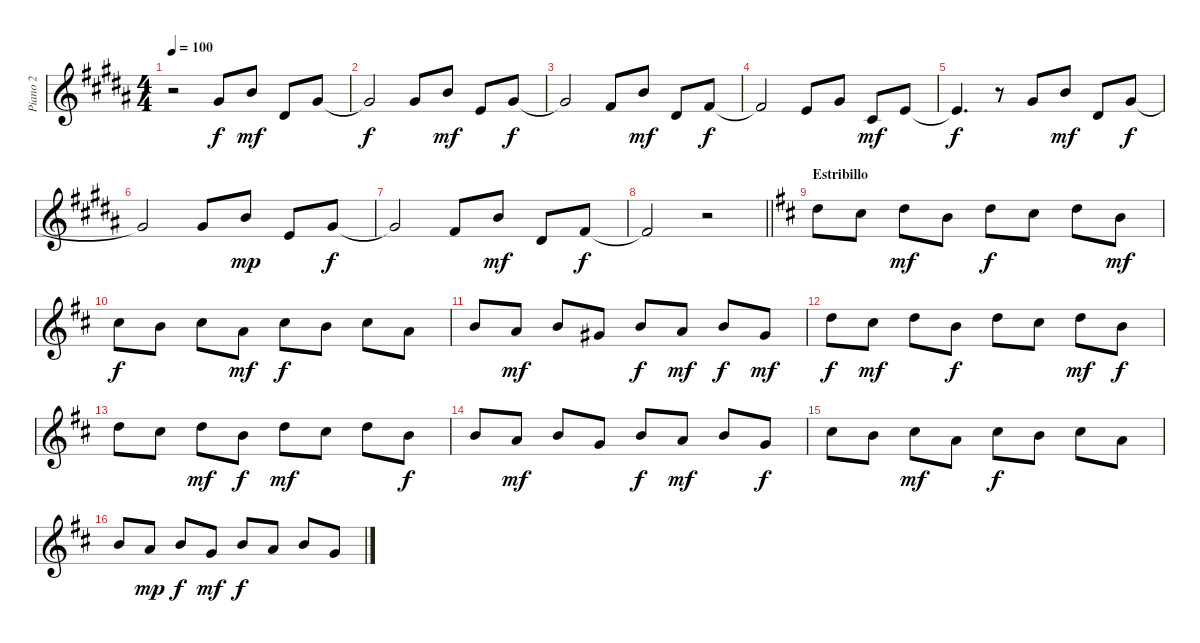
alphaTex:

\track ("Piano 2" "Piano 2") {instrument acousticgrandpiano}
\staff {score}
\tuning (E4 B3 G3 D3 A2 E2) {hide}
\ts (4 4)
\tempo 100
\clef g2
\ks g#minor
r.2{dy mf} 13.3.8{dy f} 12.2.8{dy mf} 13.4.8 13.3.8 |
13.3{t}.2{dy f} 9.2.8 7.1.8{dy mf} 9.3.8 9.2.8{dy f} |
9.2{t}.2 7.2.8 7.1.8{dy mf} 8.3.8 7.2.8{dy f} |
7.2{t}.2 0.1.8 4.1.8 2.2.8{dy mf} 0.1.8 |
0.1{t}.4{d dy f} r.8 4.1.8 7.1.8{dy mf} 4.2.8 4.1.8{dy f} |
4.1{t}.2 4.1.8 7.1.8{dy mp} 0.1.8 4.1.8{dy f} |
4.1{t}.2 2.1.8 7.1.8{dy mf} 4.2.8 2.1.8{dy f} |
\barLineRight lightlight
2.1{t}.2 r.2 |
\section ("" "Estribillo")
\ks bminor
10.1.8 9.1.8 10.1.8{dy mf} 7.1.8 10.1.8{dy f} 9.1.8 10.1.8 7.1.8{dy mf} |
9.1.8{dy f} 7.1.8 9.1.8 10.2.8{dy mf} 9.1.8{dy f} 7.1.8 9.1.8 10.2.8 |
7.1.8 5.1.8{dy mf} 7.1.8 4.1.8 7.1.8{dy f} 5.1.8{dy mf} 7.1.8{dy f} 4.1.8{dy mf} |
10.1.8{dy f} 9.1.8{dy mf} 10.1.8 7.1.8{dy f} 10.1.8 9.1.8 10.1.8{dy mf} 7.1.8{dy f} |
10.1.8 9.1.8 10.1.8{dy mf} 7.1.8{dy f} 10.1.8{dy mf} 9.1.8 10.1.8 7.1.8{dy f} |
7.1.8 5.1.8{dy mf} 7.1.8 8.2.8 7.1.8{dy f} 5.1.8{dy mf} 7.1.8 8.2.8{dy f} |
9.1.8 7.1.8 9.1.8{dy mf} 10.2.8 9.1.8{dy f} 7.1.8 9.1.8 10.2.8 |
7.1.8 5.1.8{dy mp} 7.1.8{dy f} 8.2.8{dy mf} 7.1.8{dy f} 5.1.8 7.1.8 8.2.8
